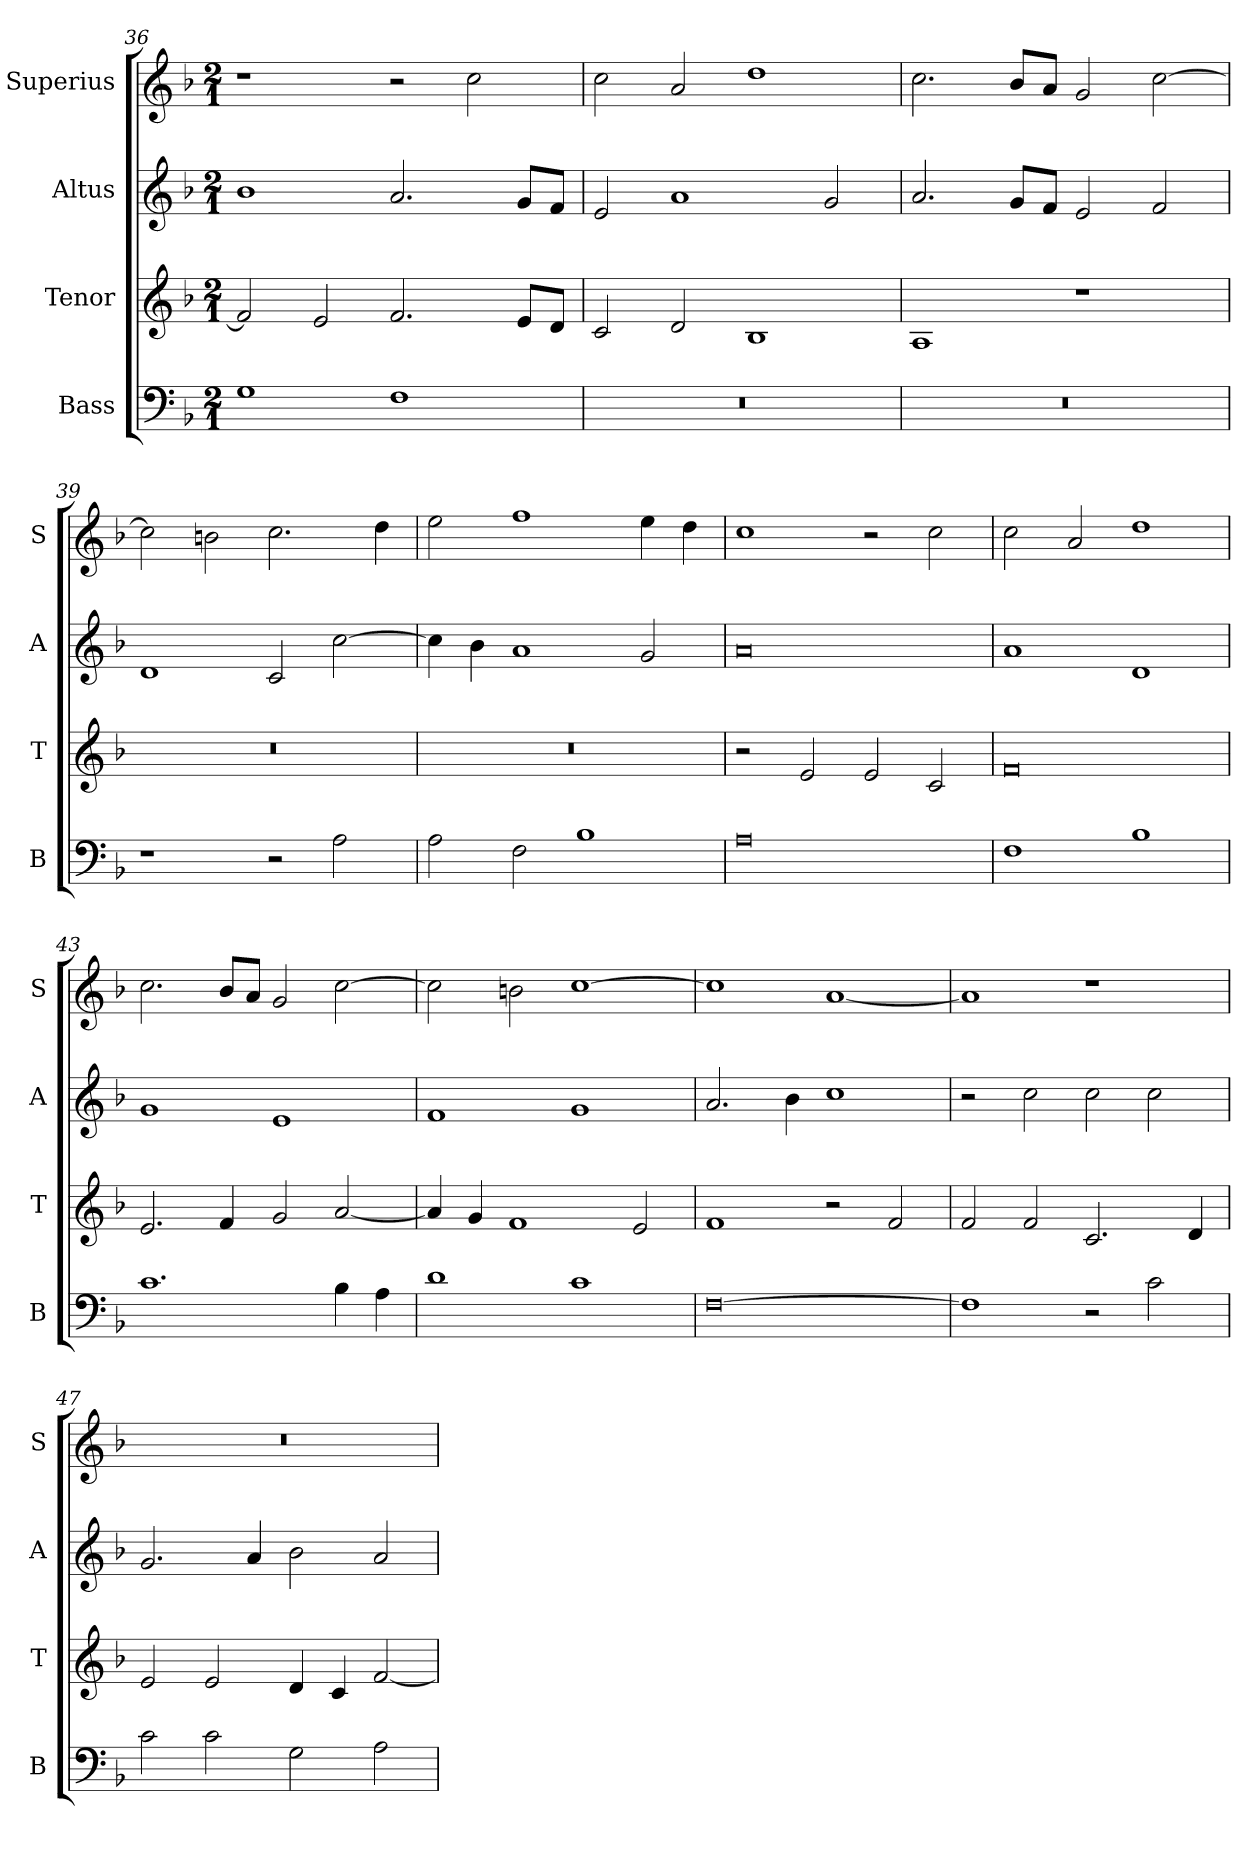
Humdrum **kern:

**kern	**kern	**kern	**kern
*part4	*part3	*part2	*part1
*staff4	*staff3	*staff2	*staff1
*I"Bass	*I"Tenor	*I"Altus	*I"Superius
*I'B	*I'T	*I'A	*I'S
*clefF4	*clefG2	*clefG2	*clefG2
*k[b-]	*k[b-]	*k[b-]	*k[b-]
*F:	*F:	*F:	*F:
*M2/1	*M2/1	*M2/1	*M2/1
=36	=36	=36	=36
1G	2f]	1b-	1r
.	2e	.	.
1F	2.f	2.a	2r
.	.	.	2cc
.	8eL	8gL	.
.	8dJ	8fJ	.
=37	=37	=37	=37
0r	2c	2e	2cc
.	2d	1a	2a
.	1B-	.	1dd
.	.	2g	.
=38	=38	=38	=38
0r	1A	2.a	2.cc
.	.	8gL	8b-L
.	.	8fJ	8aJ
.	1r	2e	2g
.	.	2f	[2cc
=39	=39	=39	=39
1r	0r	1d	2cc]
.	.	.	2bn
2r	.	2c	2.cc
2A	.	[2cc	.
.	.	.	4dd
=40	=40	=40	=40
2A	0r	4cc]	2ee
.	.	4b-	.
2F	.	1a	1ff
1B-	.	.	.
.	.	2g	4ee
.	.	.	4dd
=41	=41	=41	=41
0A	2r	0a	1cc
.	2e	.	.
.	2e	.	2r
.	2c	.	2cc
=42	=42	=42	=42
1F	0f	1a	2cc
.	.	.	2a
1B-	.	1d	1dd
=43	=43	=43	=43
1.c	2.e	1g	2.cc
.	4f	.	8b-L
.	.	.	8aJ
.	2g	1e	2g
4B-	[2a	.	[2cc
4A	.	.	.
=44	=44	=44	=44
1d	4a]	1f	2cc]
.	4g	.	.
.	1f	.	2bn
1c	.	1g	[1cc
.	2e	.	.
=45	=45	=45	=45
[0F	1f	2.a	1cc]
.	.	4b-	.
.	2r	1cc	[1a
.	2f	.	.
=46	=46	=46	=46
1F]	2f	2r	1a]
.	2f	2cc	.
2r	2.c	2cc	1r
2c	.	2cc	.
.	4d	.	.
=47	=47	=47	=47
2c	2e	2.g	0r
2c	2e	.	.
.	.	4a	.
2G	4d	2b-	.
.	4c	.	.
2A	[2f	2a	.
=	=	=	=
*-	*-	*-	*-
